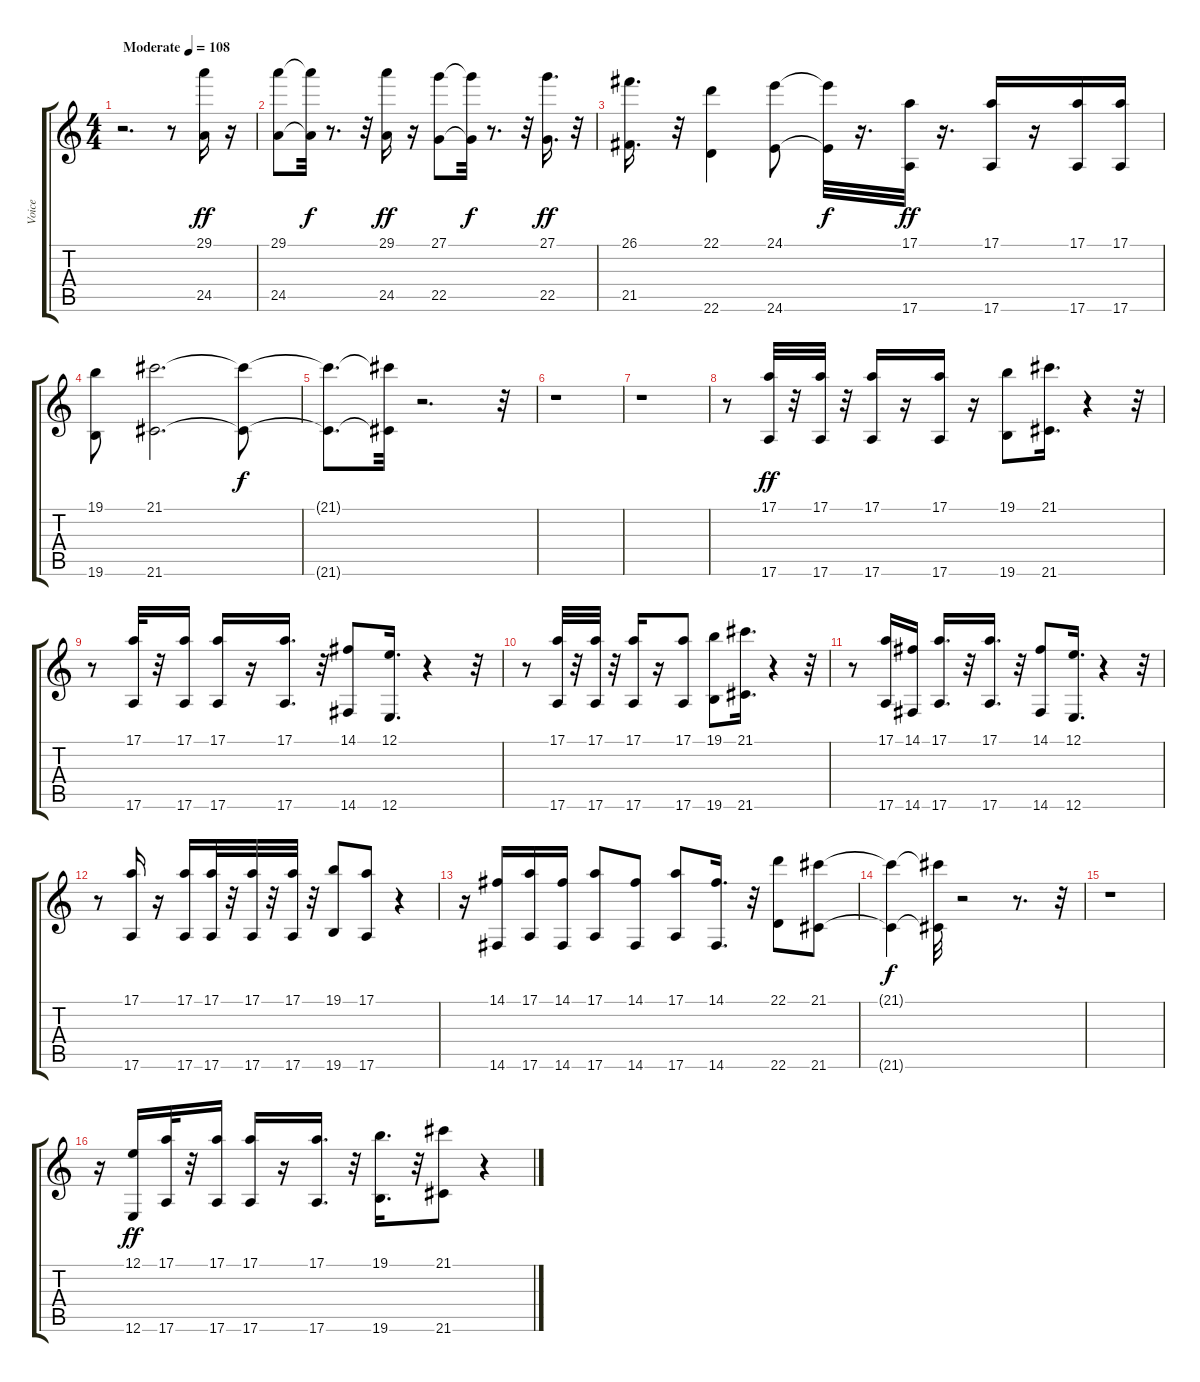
\track ("Voice" "Voice") {instrument pad1newage}
\staff {score tabs}
\tuning (E4 B3 G3 D3 A2 E2) {hide}
\ts (4 4)
\tempo (108 "Moderate")
\clef g2
\ks c
r.2{d dy ff instrument pad1newage} r.8 (29.1 24.5).16 r.16 |
(29.1 24.5).8 (29.1{t} 24.5{t}).32{dy f} r.8{d} r.32 (29.1 24.5).16{dy ff} r.16 (27.1 22.5).8 (27.1{t} 22.5{t}).32{dy f} r.8{d} r.32 (27.1 22.5).16{d dy ff} r.32 |
(26.1 21.5).16{d} r.32 (22.1 22.6).4 (24.1 24.6).8 (24.1{t} 24.6{t}).32{dy f} r.16{d} (17.1 17.6).32{dy ff} r.16{d} (17.1 17.6).16 r.16 (17.1 17.6).16 (17.1 17.6).16 |
(19.1 19.6).8 (21.1 21.6).2{d} (21.1{t} 21.6{t}).8{dy f} |
(21.1{t} 21.6{t}).8{d} (21.1{t} 21.6{t}).32 r.2{d} r.32 |
r.1 |
r.1 |
r.8 (17.1 17.6).32{dy ff} r.32 (17.1 17.6).32 r.32 (17.1 17.6).16 r.16 (17.1 17.6).16 r.16 (19.1 19.6).8 (21.1 21.6).16{d} r.4 r.32 |
r.8 (17.1 17.6).32 r.32 (17.1 17.6).16 (17.1 17.6).16 r.16 (17.1 17.6).16{d} r.32 (14.1 14.6).8 (12.1 12.6).16{d} r.4 r.32 |
r.8 (17.1 17.6).32 r.32 (17.1 17.6).32 r.32 (17.1 17.6).16 r.16 (17.1 17.6).8 (19.1 19.6).8 (21.1 21.6).16{d} r.4 r.32 |
r.8 (17.1 17.6).16 (14.1 14.6).16 (17.1 17.6).16{d} r.32 (17.1 17.6).16{d} r.32 (14.1 14.6).8 (12.1 12.6).16{d} r.4 r.32 |
r.8 (17.1 17.6).16 r.16 (17.1 17.6).16 (17.1 17.6).32 r.32 (17.1 17.6).32 r.32 (17.1 17.6).32 r.32 (19.1 19.6).8 (17.1 17.6).8 r.4 |
r.16 (14.1 14.6).16 (17.1 17.6).16 (14.1 14.6).16 (17.1 17.6).8 (14.1 14.6).8 (17.1 17.6).8 (14.1 14.6).16{d} r.32 (22.1 22.6).8 (21.1 21.6).8 |
(21.1{t} 21.6{t}).4{dy f} (21.1{t} 21.6{t}).32 r.2 r.8{d} r.32 |
r.1 |
r.16 (12.1 12.6).16{dy ff} (17.1 17.6).32 r.32 (17.1 17.6).16 (17.1 17.6).16 r.16 (17.1 17.6).16{d} r.32 (19.1 19.6).16{d} r.32 (21.1 21.6).8 r.4
